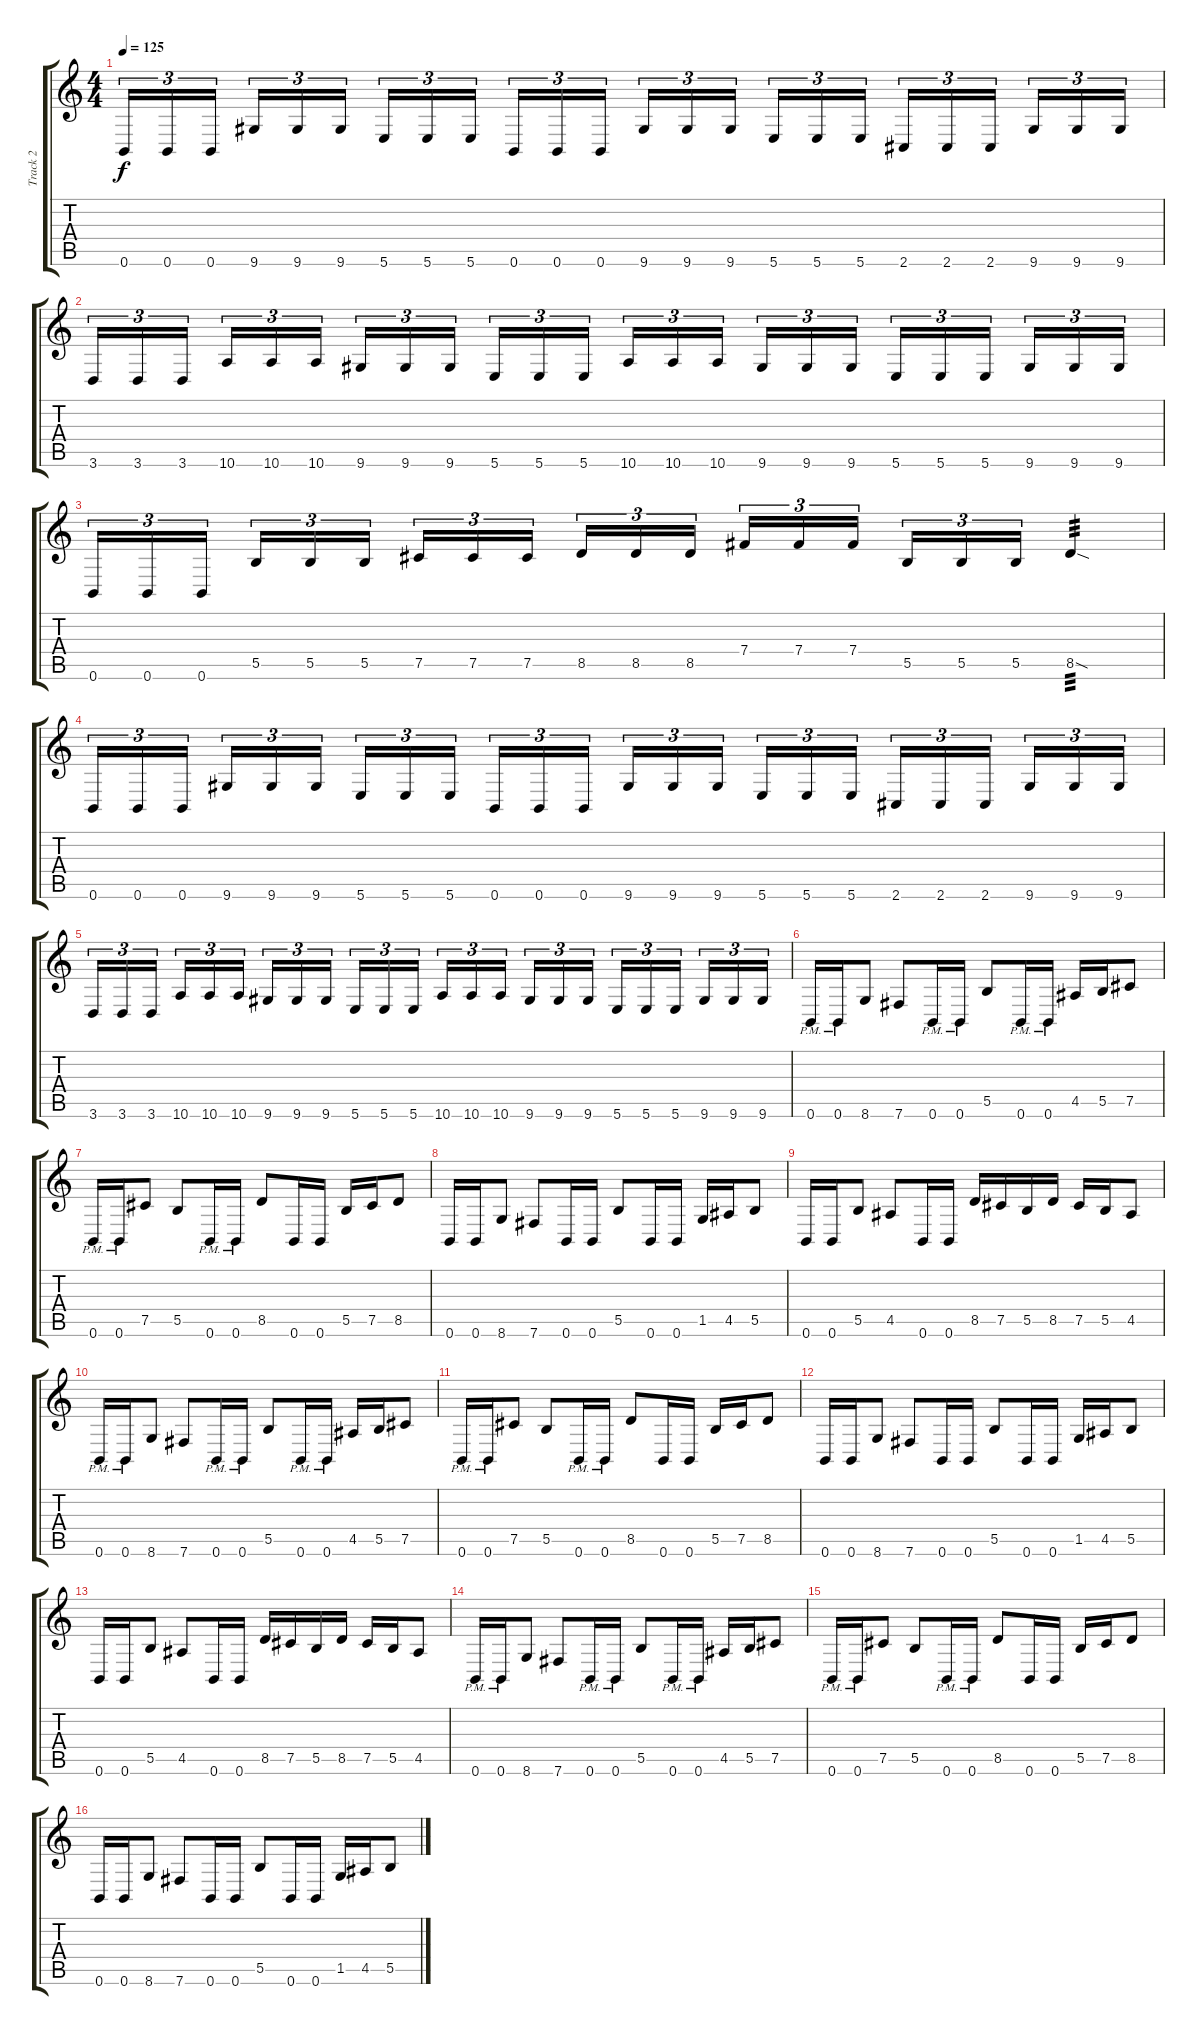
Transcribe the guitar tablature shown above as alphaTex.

\track ("Track 2" "Track 2") {instrument distortionguitar}
\staff {score tabs}
\tuning (E4 Ab3 E3 B2 Gb2 B1) {hide}
\ts (4 4)
\tempo 125
\clef g2
\ks c
0.6.16{tu (3 2) dy f} 0.6.16{tu (3 2)} 0.6.16{tu (3 2)} 9.6.16{tu (3 2)} 9.6.16{tu (3 2)} 9.6.16{tu (3 2)} 5.6.16{tu (3 2)} 5.6.16{tu (3 2)} 5.6.16{tu (3 2)} 0.6.16{tu (3 2)} 0.6.16{tu (3 2)} 0.6.16{tu (3 2)} 9.6.16{tu (3 2)} 9.6.16{tu (3 2)} 9.6.16{tu (3 2)} 5.6.16{tu (3 2)} 5.6.16{tu (3 2)} 5.6.16{tu (3 2)} 2.6.16{tu (3 2)} 2.6.16{tu (3 2)} 2.6.16{tu (3 2)} 9.6.16{tu (3 2)} 9.6.16{tu (3 2)} 9.6.16{tu (3 2)} |
3.6.16{tu (3 2)} 3.6.16{tu (3 2)} 3.6.16{tu (3 2)} 10.6.16{tu (3 2)} 10.6.16{tu (3 2)} 10.6.16{tu (3 2)} 9.6.16{tu (3 2)} 9.6.16{tu (3 2)} 9.6.16{tu (3 2)} 5.6.16{tu (3 2)} 5.6.16{tu (3 2)} 5.6.16{tu (3 2)} 10.6.16{tu (3 2)} 10.6.16{tu (3 2)} 10.6.16{tu (3 2)} 9.6.16{tu (3 2)} 9.6.16{tu (3 2)} 9.6.16{tu (3 2)} 5.6.16{tu (3 2)} 5.6.16{tu (3 2)} 5.6.16{tu (3 2)} 9.6.16{tu (3 2)} 9.6.16{tu (3 2)} 9.6.16{tu (3 2)} |
0.6.16{tu (3 2)} 0.6.16{tu (3 2)} 0.6.16{tu (3 2)} 5.5.16{tu (3 2)} 5.5.16{tu (3 2)} 5.5.16{tu (3 2)} 7.5.16{tu (3 2)} 7.5.16{tu (3 2)} 7.5.16{tu (3 2)} 8.5.16{tu (3 2)} 8.5.16{tu (3 2)} 8.5.16{tu (3 2)} 7.4.16{tu (3 2)} 7.4.16{tu (3 2)} 7.4.16{tu (3 2)} 5.5.16{tu (3 2)} 5.5.16{tu (3 2)} 5.5.16{tu (3 2)} 8.5{sod}.4{tp 3} |
0.6.16{tu (3 2)} 0.6.16{tu (3 2)} 0.6.16{tu (3 2)} 9.6.16{tu (3 2)} 9.6.16{tu (3 2)} 9.6.16{tu (3 2)} 5.6.16{tu (3 2)} 5.6.16{tu (3 2)} 5.6.16{tu (3 2)} 0.6.16{tu (3 2)} 0.6.16{tu (3 2)} 0.6.16{tu (3 2)} 9.6.16{tu (3 2)} 9.6.16{tu (3 2)} 9.6.16{tu (3 2)} 5.6.16{tu (3 2)} 5.6.16{tu (3 2)} 5.6.16{tu (3 2)} 2.6.16{tu (3 2)} 2.6.16{tu (3 2)} 2.6.16{tu (3 2)} 9.6.16{tu (3 2)} 9.6.16{tu (3 2)} 9.6.16{tu (3 2)} |
3.6.16{tu (3 2)} 3.6.16{tu (3 2)} 3.6.16{tu (3 2)} 10.6.16{tu (3 2)} 10.6.16{tu (3 2)} 10.6.16{tu (3 2)} 9.6.16{tu (3 2)} 9.6.16{tu (3 2)} 9.6.16{tu (3 2)} 5.6.16{tu (3 2)} 5.6.16{tu (3 2)} 5.6.16{tu (3 2)} 10.6.16{tu (3 2)} 10.6.16{tu (3 2)} 10.6.16{tu (3 2)} 9.6.16{tu (3 2)} 9.6.16{tu (3 2)} 9.6.16{tu (3 2)} 5.6.16{tu (3 2)} 5.6.16{tu (3 2)} 5.6.16{tu (3 2)} 9.6.16{tu (3 2)} 9.6.16{tu (3 2)} 9.6.16{tu (3 2)} |
0.6{pm}.16 0.6{pm}.16 8.6.8 7.6.8 0.6{pm}.16 0.6{pm}.16 5.5.8 0.6{pm}.16 0.6{pm}.16 4.5.16 5.5.16 7.5.8 |
0.6{pm}.16 0.6{pm}.16 7.5.8 5.5.8 0.6{pm}.16 0.6{pm}.16 8.5.8 0.6.16 0.6.16 5.5.16 7.5.16 8.5.8 |
0.6.16 0.6.16 8.6.8 7.6.8 0.6.16 0.6.16 5.5.8 0.6.16 0.6.16 1.5.16 4.5.16 5.5.8 |
0.6.16 0.6.16 5.5.8 4.5.8 0.6.16 0.6.16 8.5.16 7.5.16 5.5.16 8.5.16 7.5.16 5.5.16 4.5.8 |
0.6{pm}.16 0.6{pm}.16 8.6.8 7.6.8 0.6{pm}.16 0.6{pm}.16 5.5.8 0.6{pm}.16 0.6{pm}.16 4.5.16 5.5.16 7.5.8 |
0.6{pm}.16 0.6{pm}.16 7.5.8 5.5.8 0.6{pm}.16 0.6{pm}.16 8.5.8 0.6.16 0.6.16 5.5.16 7.5.16 8.5.8 |
0.6.16 0.6.16 8.6.8 7.6.8 0.6.16 0.6.16 5.5.8 0.6.16 0.6.16 1.5.16 4.5.16 5.5.8 |
0.6.16 0.6.16 5.5.8 4.5.8 0.6.16 0.6.16 8.5.16 7.5.16 5.5.16 8.5.16 7.5.16 5.5.16 4.5.8 |
0.6{pm}.16 0.6{pm}.16 8.6.8 7.6.8 0.6{pm}.16 0.6{pm}.16 5.5.8 0.6{pm}.16 0.6{pm}.16 4.5.16 5.5.16 7.5.8 |
0.6{pm}.16 0.6{pm}.16 7.5.8 5.5.8 0.6{pm}.16 0.6{pm}.16 8.5.8 0.6.16 0.6.16 5.5.16 7.5.16 8.5.8 |
0.6.16 0.6.16 8.6.8 7.6.8 0.6.16 0.6.16 5.5.8 0.6.16 0.6.16 1.5.16 4.5.16 5.5.8
